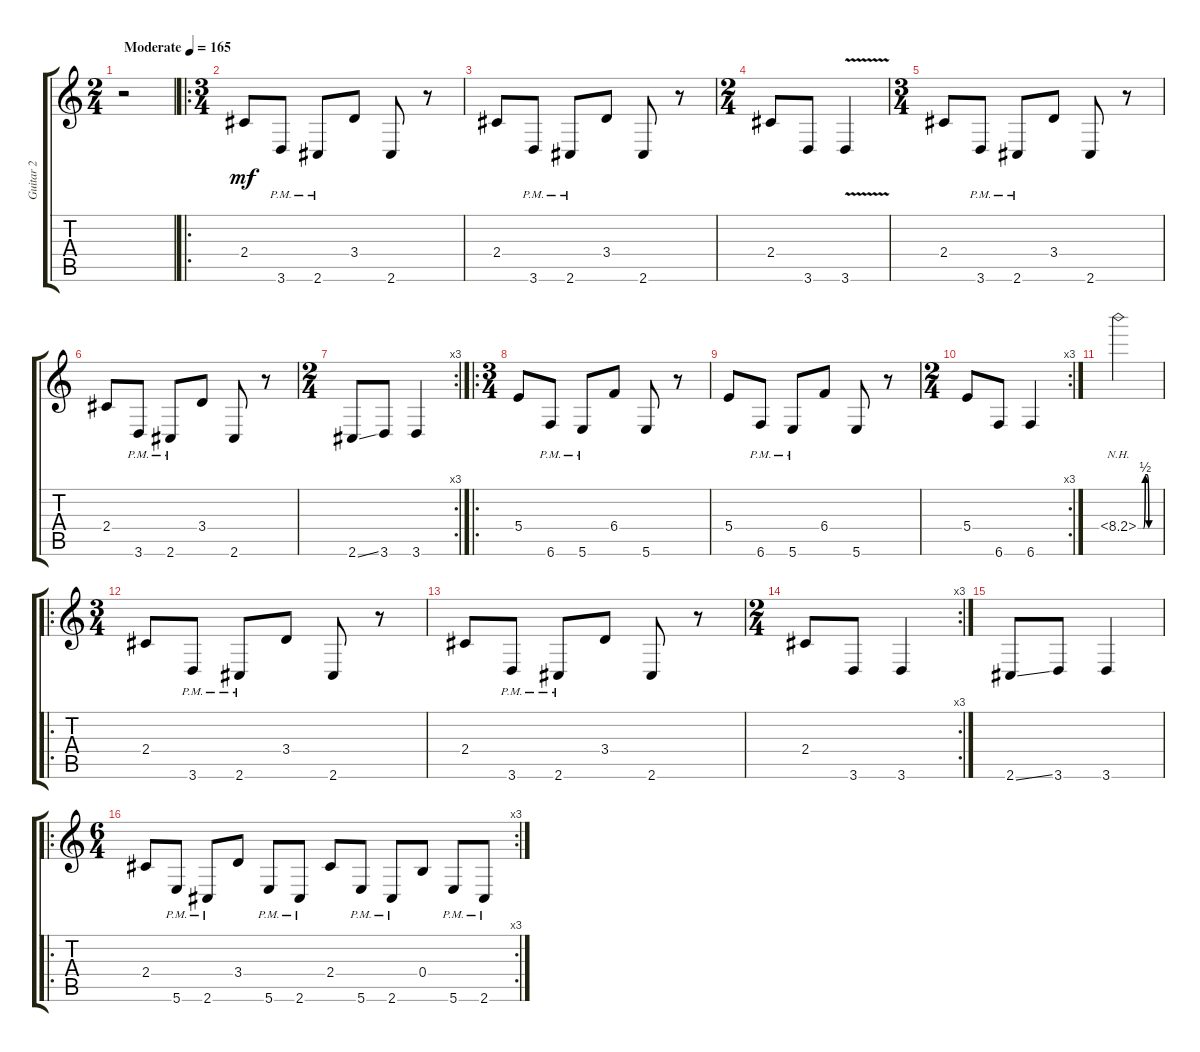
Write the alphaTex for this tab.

\track ("Guitar 2" "Guitar 2") {instrument distortionguitar}
\staff {score tabs}
\tuning (Db4 Ab3 E3 B2 Gb2 B1) {hide}
\ts (2 4)
\tempo (165 "Moderate")
\clef g2
\ks c
r.2{dy mf instrument distortionguitar} |
\ro
\ts (3 4)
2.4.8 3.6{pm}.8 2.6{pm}.8 3.4.8 2.6.8 r.8 |
2.4.8 3.6{pm}.8 2.6{pm}.8 3.4.8 2.6.8 r.8 |
\ts (2 4)
2.4.8 3.6.8 3.6{v}.4 |
\ts (3 4)
2.4.8 3.6{pm}.8 2.6{pm}.8 3.4.8 2.6.8 r.8 |
2.4.8 3.6{pm}.8 2.6{pm}.8 3.4.8 2.6.8 r.8 |
\rc 3
\ts (2 4)
2.6{ss}.8 3.6.8 3.6.4 |
\ro
\ts (3 4)
5.4.8 6.6{pm}.8 5.6{pm}.8 6.4.8 5.6.8 r.8 |
5.4.8 6.6{pm}.8 5.6{pm}.8 6.4.8 5.6.8 r.8 |
\rc 3
\ts (2 4)
5.4.8 6.6.8 6.6.4 |
8.4{be (custom 0 0 15 0 20 2 25 2 30 0 60 0) nh}.2 |
\ro
\ts (3 4)
2.4.8 3.6{pm}.8 2.6{pm}.8 3.4.8 2.6.8 r.8 |
2.4.8 3.6{pm}.8 2.6{pm}.8 3.4.8 2.6.8 r.8 |
\rc 3
\ts (2 4)
2.4.8 3.6.8 3.6.4 |
2.6{ss}.8 3.6.8 3.6.4 |
\ro
\rc 3
\ts (6 4)
2.4.8 5.6{pm}.8 2.6{pm}.8 3.4.8 5.6{pm}.8 2.6{pm}.8 2.4.8 5.6{pm}.8 2.6{pm}.8 0.4.8 5.6{pm}.8 2.6{pm}.8
